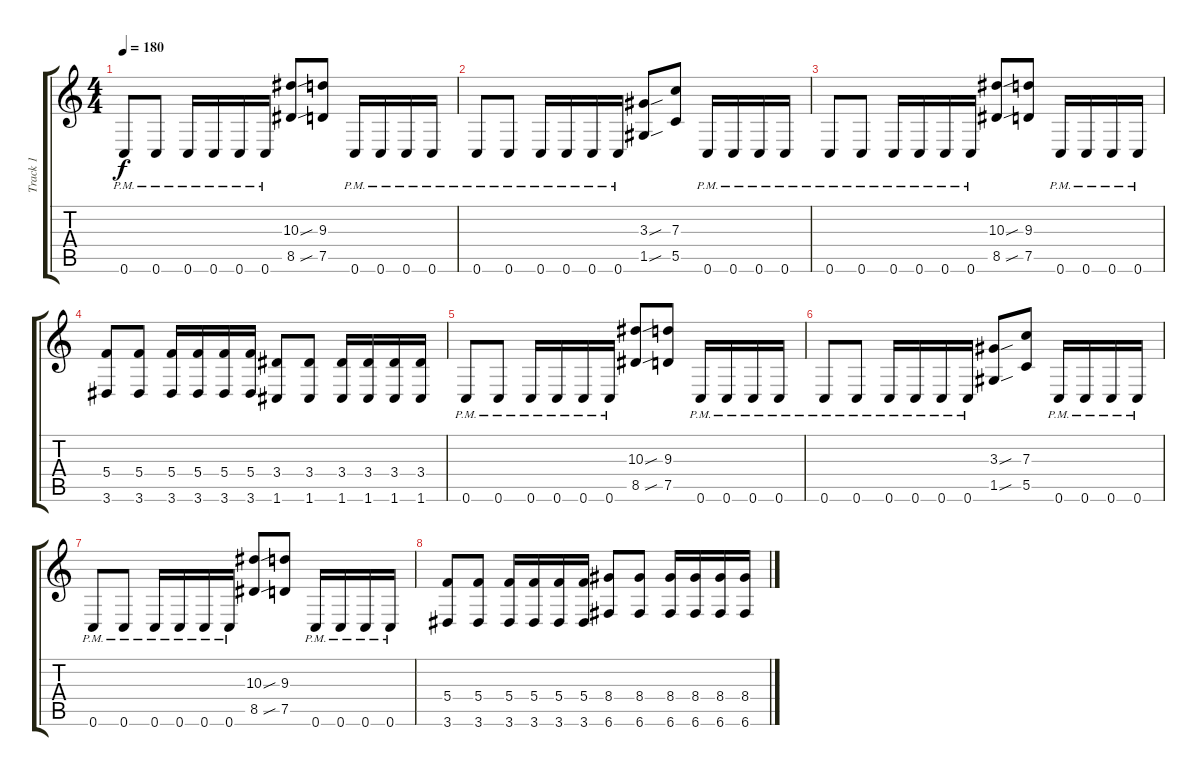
\track ("Track 1" "Track 1") {instrument distortionguitar}
\staff {score tabs}
\tuning (D4 A3 F3 C3 G2 C2) {hide}
\ts (4 4)
\tempo 180
\clef g2
\ks c
0.6{pm}.8{dy f} 0.6{pm}.8 0.6{pm}.16 0.6{pm}.16 0.6{pm}.16 0.6{pm}.16 (10.3{sou} 8.5{sou}).8 (9.3 7.5).8 0.6{pm}.16 0.6{pm}.16 0.6{pm}.16 0.6{pm}.16 |
0.6{pm}.8 0.6{pm}.8 0.6{pm}.16 0.6{pm}.16 0.6{pm}.16 0.6{pm}.16 (3.3{sou} 1.5{sou}).8 (7.3 5.5).8 0.6{pm}.16 0.6{pm}.16 0.6{pm}.16 0.6{pm}.16 |
0.6{pm}.8 0.6{pm}.8 0.6{pm}.16 0.6{pm}.16 0.6{pm}.16 0.6{pm}.16 (10.3{sou} 8.5{sou}).8 (9.3 7.5).8 0.6{pm}.16 0.6{pm}.16 0.6{pm}.16 0.6{pm}.16 |
(5.4 3.6).8 (5.4 3.6).8 (5.4 3.6).16 (5.4 3.6).16 (5.4 3.6).16 (5.4 3.6).16 (3.4 1.6).8 (3.4 1.6).8 (3.4 1.6).16 (3.4 1.6).16 (3.4 1.6).16 (3.4 1.6).16 |
0.6{pm}.8 0.6{pm}.8 0.6{pm}.16 0.6{pm}.16 0.6{pm}.16 0.6{pm}.16 (10.3{sou} 8.5{sou}).8 (9.3 7.5).8 0.6{pm}.16 0.6{pm}.16 0.6{pm}.16 0.6{pm}.16 |
0.6{pm}.8 0.6{pm}.8 0.6{pm}.16 0.6{pm}.16 0.6{pm}.16 0.6{pm}.16 (3.3{sou} 1.5{sou}).8 (7.3 5.5).8 0.6{pm}.16 0.6{pm}.16 0.6{pm}.16 0.6{pm}.16 |
0.6{pm}.8 0.6{pm}.8 0.6{pm}.16 0.6{pm}.16 0.6{pm}.16 0.6{pm}.16 (10.3{sou} 8.5{sou}).8 (9.3 7.5).8 0.6{pm}.16 0.6{pm}.16 0.6{pm}.16 0.6{pm}.16 |
(5.4 3.6).8 (5.4 3.6).8 (5.4 3.6).16 (5.4 3.6).16 (5.4 3.6).16 (5.4 3.6).16 (8.4 6.6).8 (8.4 6.6).8 (8.4 6.6).16 (8.4 6.6).16 (8.4 6.6).16 (8.4 6.6).16
